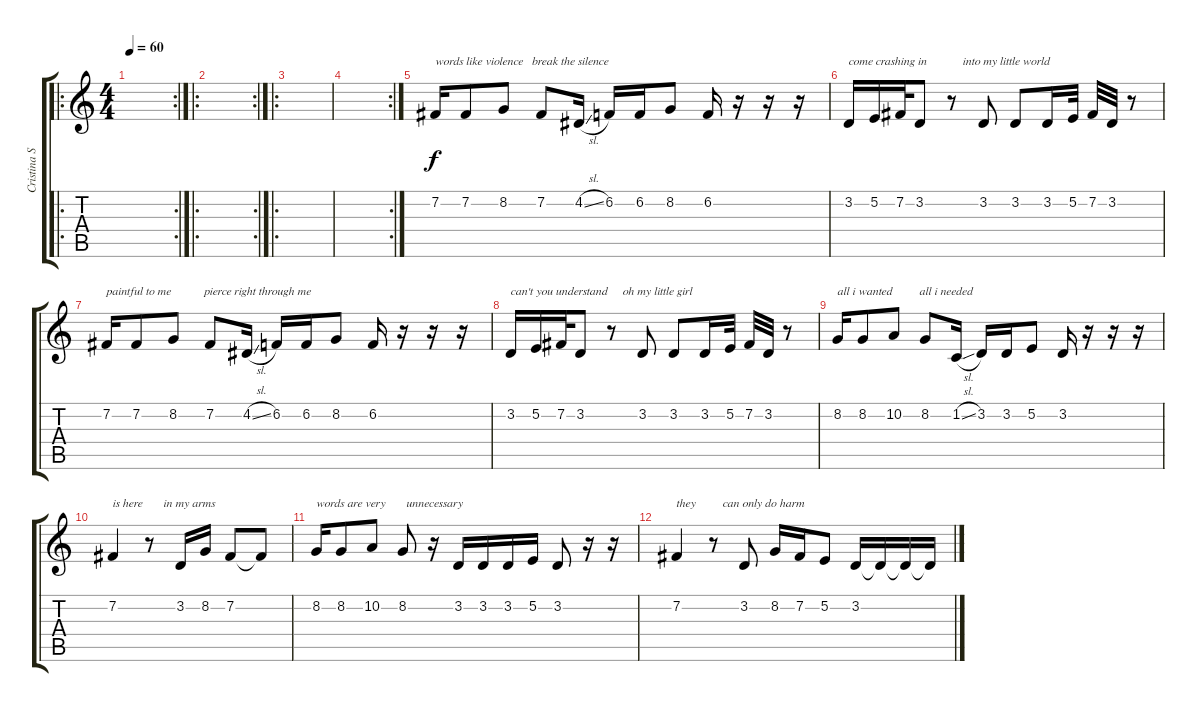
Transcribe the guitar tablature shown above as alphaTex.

\track ("Cristina Scabbia" "Cristina S") {instrument lead6voice}
\staff {score tabs}
\tuning (E4 B3 G3 D3 A2 D2) {hide}
\ro
\rc 2
\ts (4 4)
\tempo 60
\clef g2
\ks c
|
\ro
\rc 2
|
\ro
|
\rc 2
|
7.2.16{txt "words like violence   break the silence"} 7.2.8 8.2.8 7.2.8 4.2{sl}.16 6.2.16 6.2.16 8.2.8 6.2.16 r.16 r.16 r.16 |
3.2.16{txt "come crashing in            into my little world"} 5.2.16 7.2.32 3.2.8 r.8 3.2.8 3.2.8 3.2.16 5.2.32 7.2.32 3.2.32 r.8 |
7.2.16{txt "paintful to me           pierce right through me"} 7.2.8 8.2.8 7.2.8 4.2{sl}.16 6.2.16 6.2.16 8.2.8 6.2.16 r.16 r.16 r.16 |
3.2.16{txt "can't you understand     oh my little girl"} 5.2.16 7.2.32 3.2.8 r.8 3.2.8 3.2.8 3.2.16 5.2.32 7.2.32 3.2.32 r.8 |
8.2.16{txt "all i wanted         all i needed"} 8.2.8 10.2.8 8.2.8 1.2{sl}.16 3.2.16 3.2.16 5.2.8 3.2.16 r.16 r.16 r.16 |
7.2.4{txt "is here       in my arms"} r.8 3.2.16 8.2.16 7.2.8 7.2{t}.8 |
8.2.16{txt "words are very       unnecessary"} 8.2.8 10.2.8 8.2.8 r.16 3.2.16 3.2.16 3.2.16 5.2.16 3.2.8 r.16 r.16 |
7.2.4{txt "they         can only do harm"} r.8 3.2.8 8.2.16 7.2.16 5.2.8 3.2.16 3.2{t}.16 3.2{t}.16 3.2{t}.16
